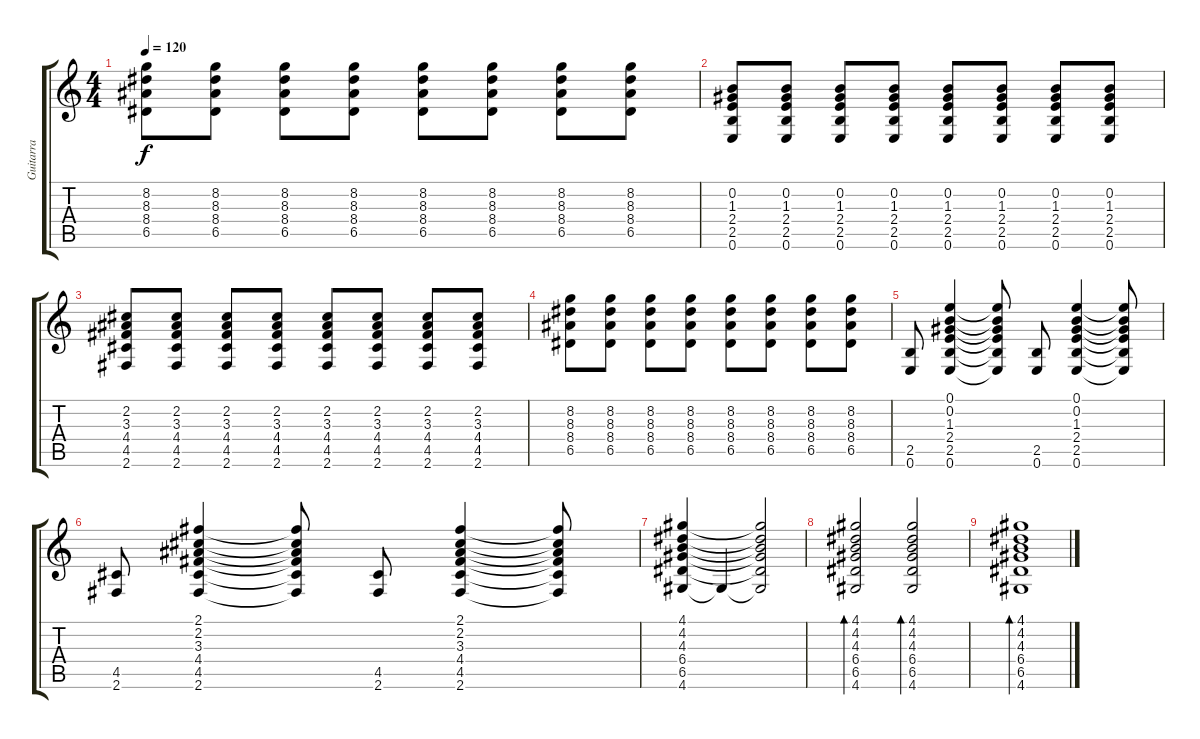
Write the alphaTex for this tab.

\track ("Guitarra" "Guitarra") {instrument distortionguitar}
\staff {score tabs}
\tuning (E4 B3 G3 D3 A2 E2) {hide}
\ts (4 4)
\tempo 120
\clef g2
\ks c
(8.2 8.3 8.4 6.5).8{dy f} (8.2 8.3 8.4 6.5).8 (8.2 8.3 8.4 6.5).8 (8.2 8.3 8.4 6.5).8 (8.2 8.3 8.4 6.5).8 (8.2 8.3 8.4 6.5).8 (8.2 8.3 8.4 6.5).8 (8.2 8.3 8.4 6.5).8 |
(0.2 1.3 2.4 2.5 0.6).8 (0.2 1.3 2.4 2.5 0.6).8 (0.2 1.3 2.4 2.5 0.6).8 (0.2 1.3 2.4 2.5 0.6).8 (0.2 1.3 2.4 2.5 0.6).8 (0.2 1.3 2.4 2.5 0.6).8 (0.2 1.3 2.4 2.5 0.6).8 (0.2 1.3 2.4 2.5 0.6).8 |
(2.2 3.3 4.4 4.5 2.6).8 (2.2 3.3 4.4 4.5 2.6).8 (2.2 3.3 4.4 4.5 2.6).8 (2.2 3.3 4.4 4.5 2.6).8 (2.2 3.3 4.4 4.5 2.6).8 (2.2 3.3 4.4 4.5 2.6).8 (2.2 3.3 4.4 4.5 2.6).8 (2.2 3.3 4.4 4.5 2.6).8 |
(8.2 8.3 8.4 6.5).8 (8.2 8.3 8.4 6.5).8 (8.2 8.3 8.4 6.5).8 (8.2 8.3 8.4 6.5).8 (8.2 8.3 8.4 6.5).8 (8.2 8.3 8.4 6.5).8 (8.2 8.3 8.4 6.5).8 (8.2 8.3 8.4 6.5).8 |
(2.5 0.6).8 (0.1 0.2 1.3 2.4 2.5 0.6).4 (0.1{t} 0.2{t} 1.3{t} 2.4{t} 2.5{t} 0.6{t}).8 (2.5 0.6).8 (0.1 0.2 1.3 2.4 2.5 0.6).4 (0.1{t} 0.2{t} 1.3{t} 2.4{t} 2.5{t} 0.6{t}).8 |
(4.5 2.6).8 (2.1 2.2 3.3 4.4 4.5 2.6).4 (2.1{t} 2.2{t} 3.3{t} 4.4{t} 4.5{t} 2.6{t}).8 (4.5 2.6).8 (2.1 2.2 3.3 4.4 4.5 2.6).4 (2.1{t} 2.2{t} 3.3{t} 4.4{t} 4.5{t} 2.6{t}).8 |
(4.1 4.2 4.3 6.4 6.5 4.6).4 4.6{t}.4 (4.1{t} 4.2{t} 4.3{t} 6.4{t} 6.5{t} 4.6{t}).2 |
(4.1 4.2 4.3 6.4 6.5 4.6).2{bd 120} (4.1 4.2 4.3 6.4 6.5 4.6).2{bd 120} |
(4.1 4.2 4.3 6.4 6.5 4.6).1{bd 120}
